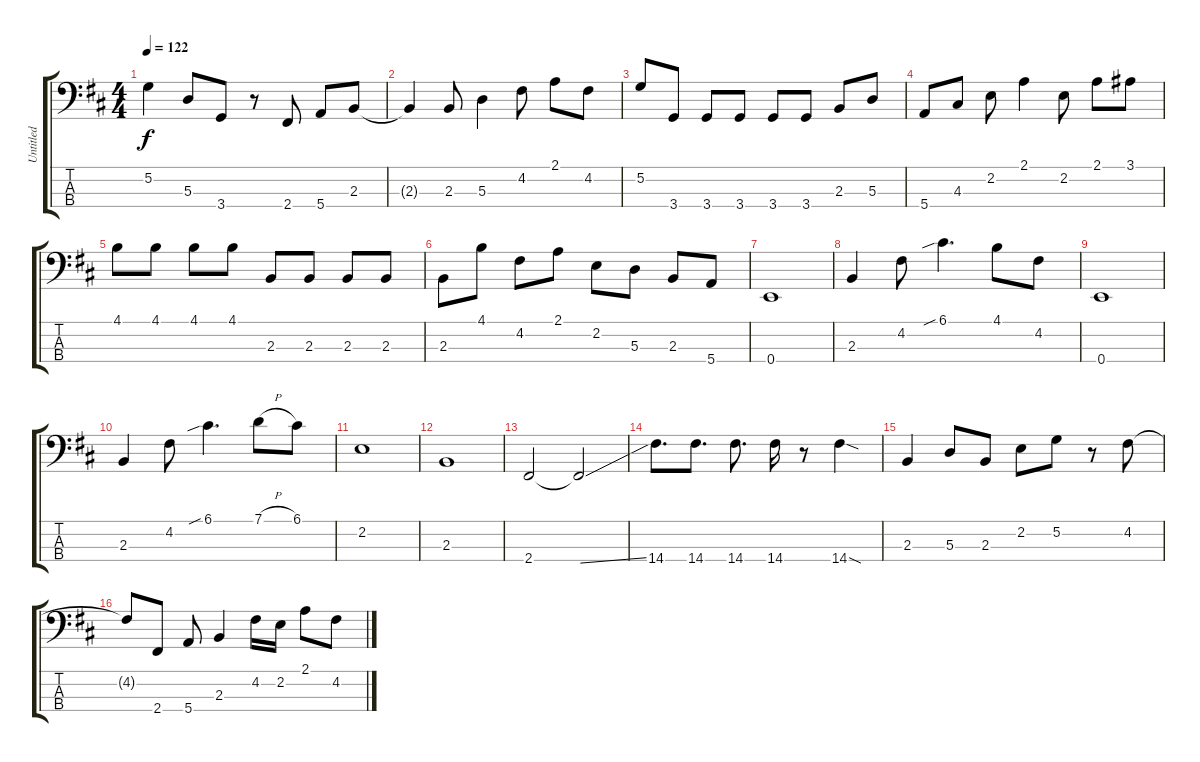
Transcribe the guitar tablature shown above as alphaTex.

\track ("Untitled" "Untitled") {instrument electricbassfinger}
\staff {score tabs}
\tuning (G2 D2 A1 E1) {hide}
\ts (4 4)
\tempo 122
\clef f4
\ks d
5.2.4{dy f} 5.3.8 3.4.8 r.8 2.4.8 5.4.8 2.3.8 |
2.3{t}.4 2.3.8 5.3.4 4.2.8 2.1.8 4.2.8 |
5.2.8 3.4.8 3.4.8 3.4.8 3.4.8 3.4.8 2.3.8 5.3.8 |
5.4.8 4.3.8 2.2.8 2.1.4 2.2.8 2.1.8 3.1.8 |
4.1.8 4.1.8 4.1.8 4.1.8 2.3.8 2.3.8 2.3.8 2.3.8 |
2.3.8 4.1.8 4.2.8 2.1.8 2.2.8 5.3.8 2.3.8 5.4.8 |
0.4.1 |
2.3.4 4.2.8 6.1{sib}.4{d} 4.1.8 4.2.8 |
0.4.1 |
2.3.4 4.2.8 6.1{sib}.4{d} 7.1{h}.8 6.1.8 |
2.2.1 |
2.3.1 |
2.4.2 2.4{ss t}.2 |
14.4.8{d} 14.4.8{d} 14.4.8{d} 14.4.16 r.8 14.4{sod}.4 |
2.3.4 5.3.8 2.3.8 2.2.8 5.2.8 r.8 4.2.8 |
4.2{t}.8 2.4.8 5.4.8 2.3.4 4.2.16 2.2.16 2.1.8 4.2.8
